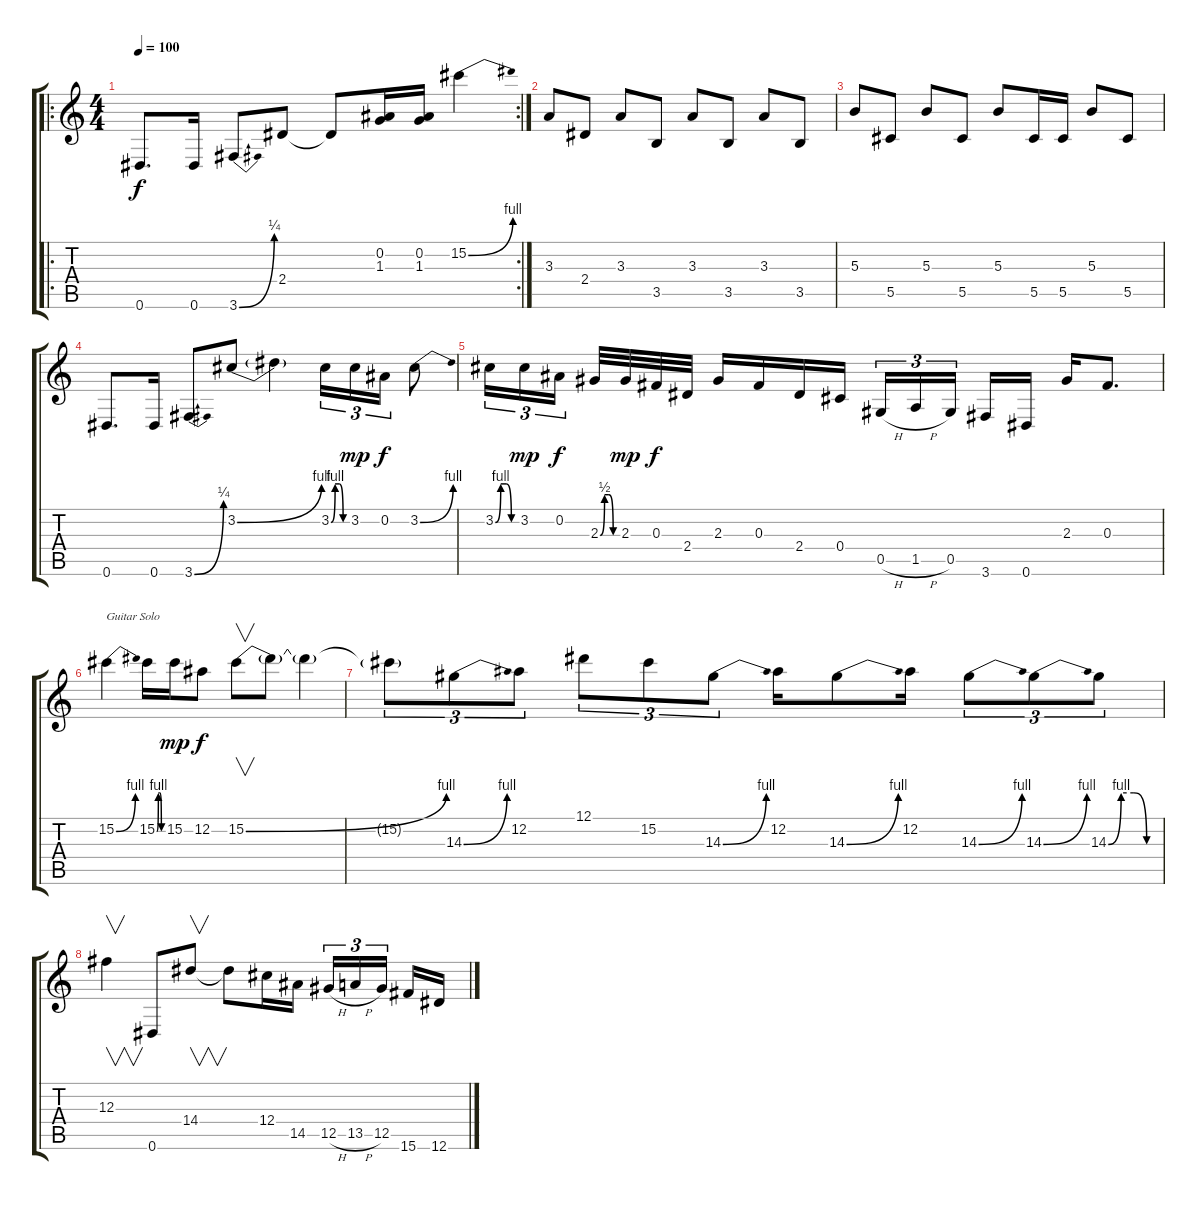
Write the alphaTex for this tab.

\track "" {instrument acousticguitarnylon}
\staff {score tabs}
\tuning (Eb4 Bb3 Gb3 Db3 Ab2 Eb2) {hide}
\ro
\rc 2
\ts (4 4)
\tempo 100
\clef g2
\ks c
0.6.8{d dy f} 0.6.16 3.6{be (bend 0 0 60 1)}.8 2.4.8 2.4{t}.8 (0.2 1.3).16 (0.2 1.3).16 15.2{be (bend 0 0 60 4)}.4 |
3.3.8 2.4.8 3.3.8 3.5.8 3.3.8 3.5.8 3.3.8 3.5.8 |
5.3.8 5.5.8 5.3.8 5.5.8 5.3.8 5.5.16 5.5.16 5.3.8 5.5.8 |
0.6.8{d} 0.6.16 3.6{be (bend 0 0 60 1)}.8 3.2{be (bend 0 0 60 4)}.8 3.2{t}.4 3.2{be (custom 0 0 15 4 30 4 45 0 60 0)}.16{tu (3 2)} 3.2.16{tu (3 2) dy mp} 0.2.16{tu (3 2) dy f} 3.2{be (bend 0 0 60 4)}.8 |
3.2{be (custom 0 0 15 4 30 4 45 0 60 0)}.16{tu (3 2)} 3.2.16{tu (3 2) dy mp} 0.2.16{tu (3 2) dy f} 2.3{be (custom 0 0 15 2 30 2 45 0 60 0)}.32 2.3.32{dy mp} 0.3.32{dy f} 2.4.32 2.3.16 0.3.16 2.4.16 0.4.16 0.5{h}.16{tu (3 2)} 1.5{h}.16{tu (3 2)} 0.5.16{tu (3 2)} 3.6.16 0.6.16 2.3.16 0.3.8{d} |
15.2{be (bend 0 0 60 4)}.4{txt "Guitar Solo"} 15.2{be (custom 0 0 15 4 30 4 45 0 60 0)}.16 15.2.16{dy mp} 12.2.8{dy f} 15.2{be (bend 0 0 60 4)}.8{v} 15.2{t}.8 15.2{t}.4 |
15.2{t}.8{tu (3 2)} 14.3{be (bend 0 0 60 4)}.8{tu (3 2)} 12.2.8{tu (3 2)} 12.1.8{tu (3 2)} 15.2.8{tu (3 2)} 14.3{be (bend 0 0 60 4)}.8{tu (3 2)} 12.2.16 14.3{be (bend 0 0 60 4)}.8 12.2.16 14.3{be (bend 0 0 60 4)}.8{tu (3 2)} 14.3{be (bend 0 0 60 4)}.8{tu (3 2)} 14.3{be (custom 0 0 15 4 30 4 45 0 60 0)}.8{tu (3 2)} |
12.3.4{v} 0.6.8 14.4.8{v} 14.4{t}.8 12.4.16 14.5.16 12.5{h}.16{tu (3 2)} 13.5{h}.16{tu (3 2)} 12.5.16{tu (3 2)} 15.6.16 12.6.16
